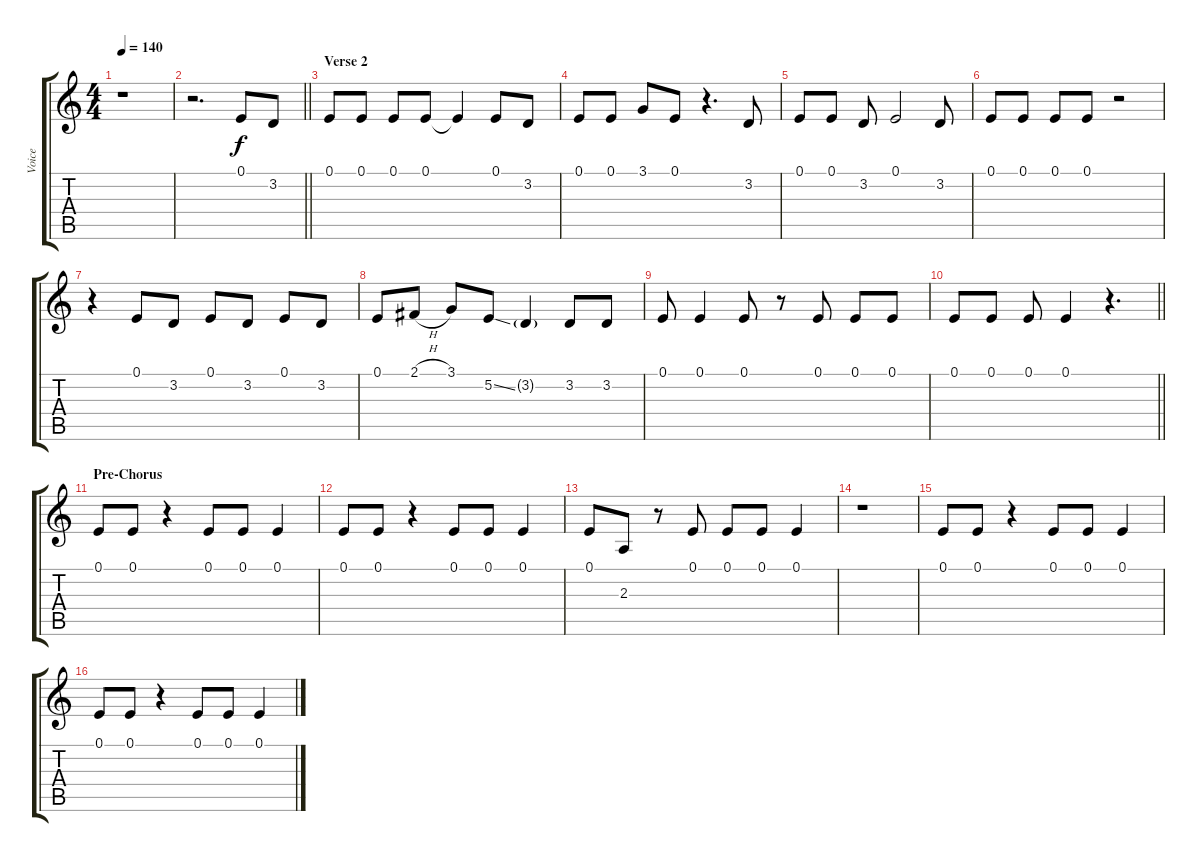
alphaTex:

\track ("Voice" "Voice") {instrument lead6voice}
\staff {score tabs}
\tuning (E4 B3 G3 D3 A2 E2) {hide}
\ts (4 4)
\tempo 140
\clef g2
\ks c
r.1{dy f} |
\barLineRight lightlight
r.2{d} 0.1.8 3.2.8 |
\section ("" "Verse 2")
0.1.8 0.1.8 0.1.8 0.1.8 0.1{t}.4 0.1.8 3.2.8 |
0.1.8 0.1.8 3.1.8 0.1.8 r.4{d} 3.2.8 |
0.1.8 0.1.8 3.2.8 0.1.2 3.2.8 |
0.1.8 0.1.8 0.1.8 0.1.8 r.2 |
r.4 0.1.8 3.2.8 0.1.8 3.2.8 0.1.8 3.2.8 |
0.1.8 2.1{h}.8 3.1.8 5.2{ss}.8 3.2{g}.4 3.2.8 3.2.8 |
0.1.8 0.1.4 0.1.8 r.8 0.1.8 0.1.8 0.1.8 |
\barLineRight lightlight
0.1.8 0.1.8 0.1.8 0.1.4 r.4{d} |
\section ("" "Pre-Chorus")
0.1.8 0.1.8 r.4 0.1.8 0.1.8 0.1.4 |
0.1.8 0.1.8 r.4 0.1.8 0.1.8 0.1.4 |
0.1.8 2.3.8 r.8 0.1.8 0.1.8 0.1.8 0.1.4 |
r.1 |
0.1.8 0.1.8 r.4 0.1.8 0.1.8 0.1.4 |
0.1.8 0.1.8 r.4 0.1.8 0.1.8 0.1.4
